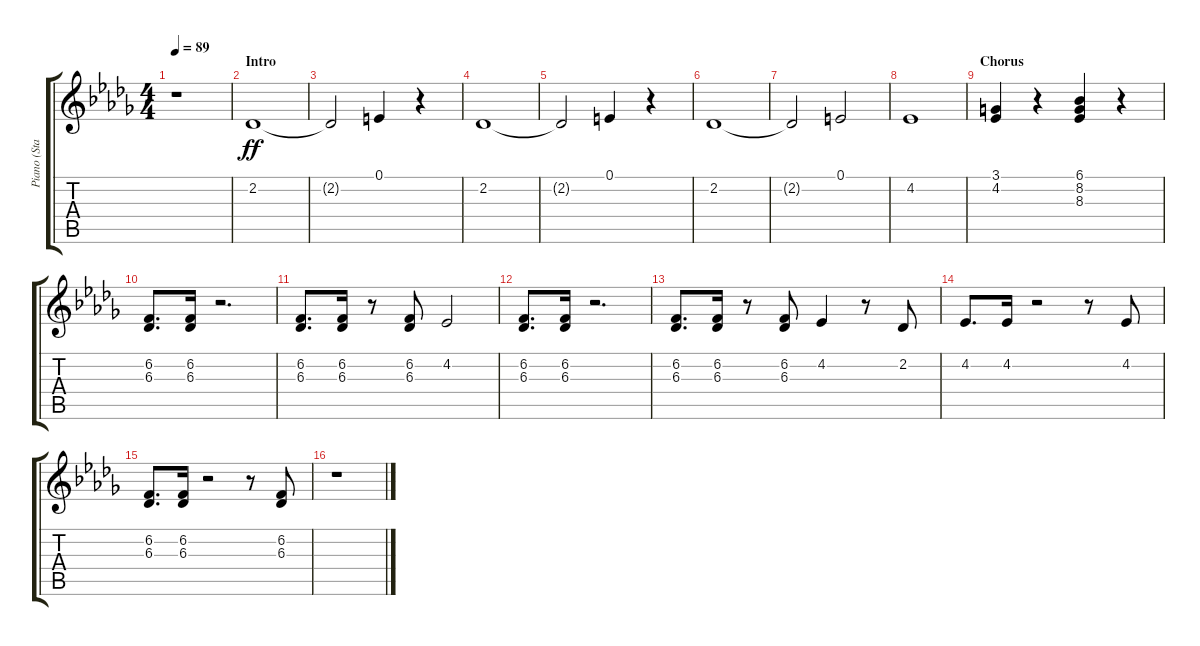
\track ("Piano (Staff 1)" "Piano (Sta") {instrument electricpiano1}
\staff {score tabs}
\tuning (E4 B3 G3 D3 A2 E2) {hide}
\ts (4 4)
\tempo 89
\clef g2
\ks bbminor
r.1{dy ff instrument electricpiano1} |
\section ("" "Intro")
2.2.1 |
2.2{t}.2 0.1.4 r.4 |
2.2.1 |
2.2{t}.2 0.1.4 r.4 |
2.2.1 |
2.2{t}.2 0.1.2 |
4.2.1 |
\section ("" "Chorus")
(3.1 4.2).4 r.4 (6.1 8.2 8.3).4 r.4 |
(6.2 6.3).8{d} (6.2 6.3).16 r.2{d} |
(6.2 6.3).8{d} (6.2 6.3).16 r.8 (6.2 6.3).8 4.2.2 |
(6.2 6.3).8{d} (6.2 6.3).16 r.2{d} |
(6.2 6.3).8{d} (6.2 6.3).16 r.8 (6.2 6.3).8 4.2.4 r.8 2.2.8 |
4.2.8{d} 4.2.16 r.2 r.8 4.2.8 |
(6.2 6.3).8{d} (6.2 6.3).16 r.2 r.8 (6.2 6.3).8 |
r.1
